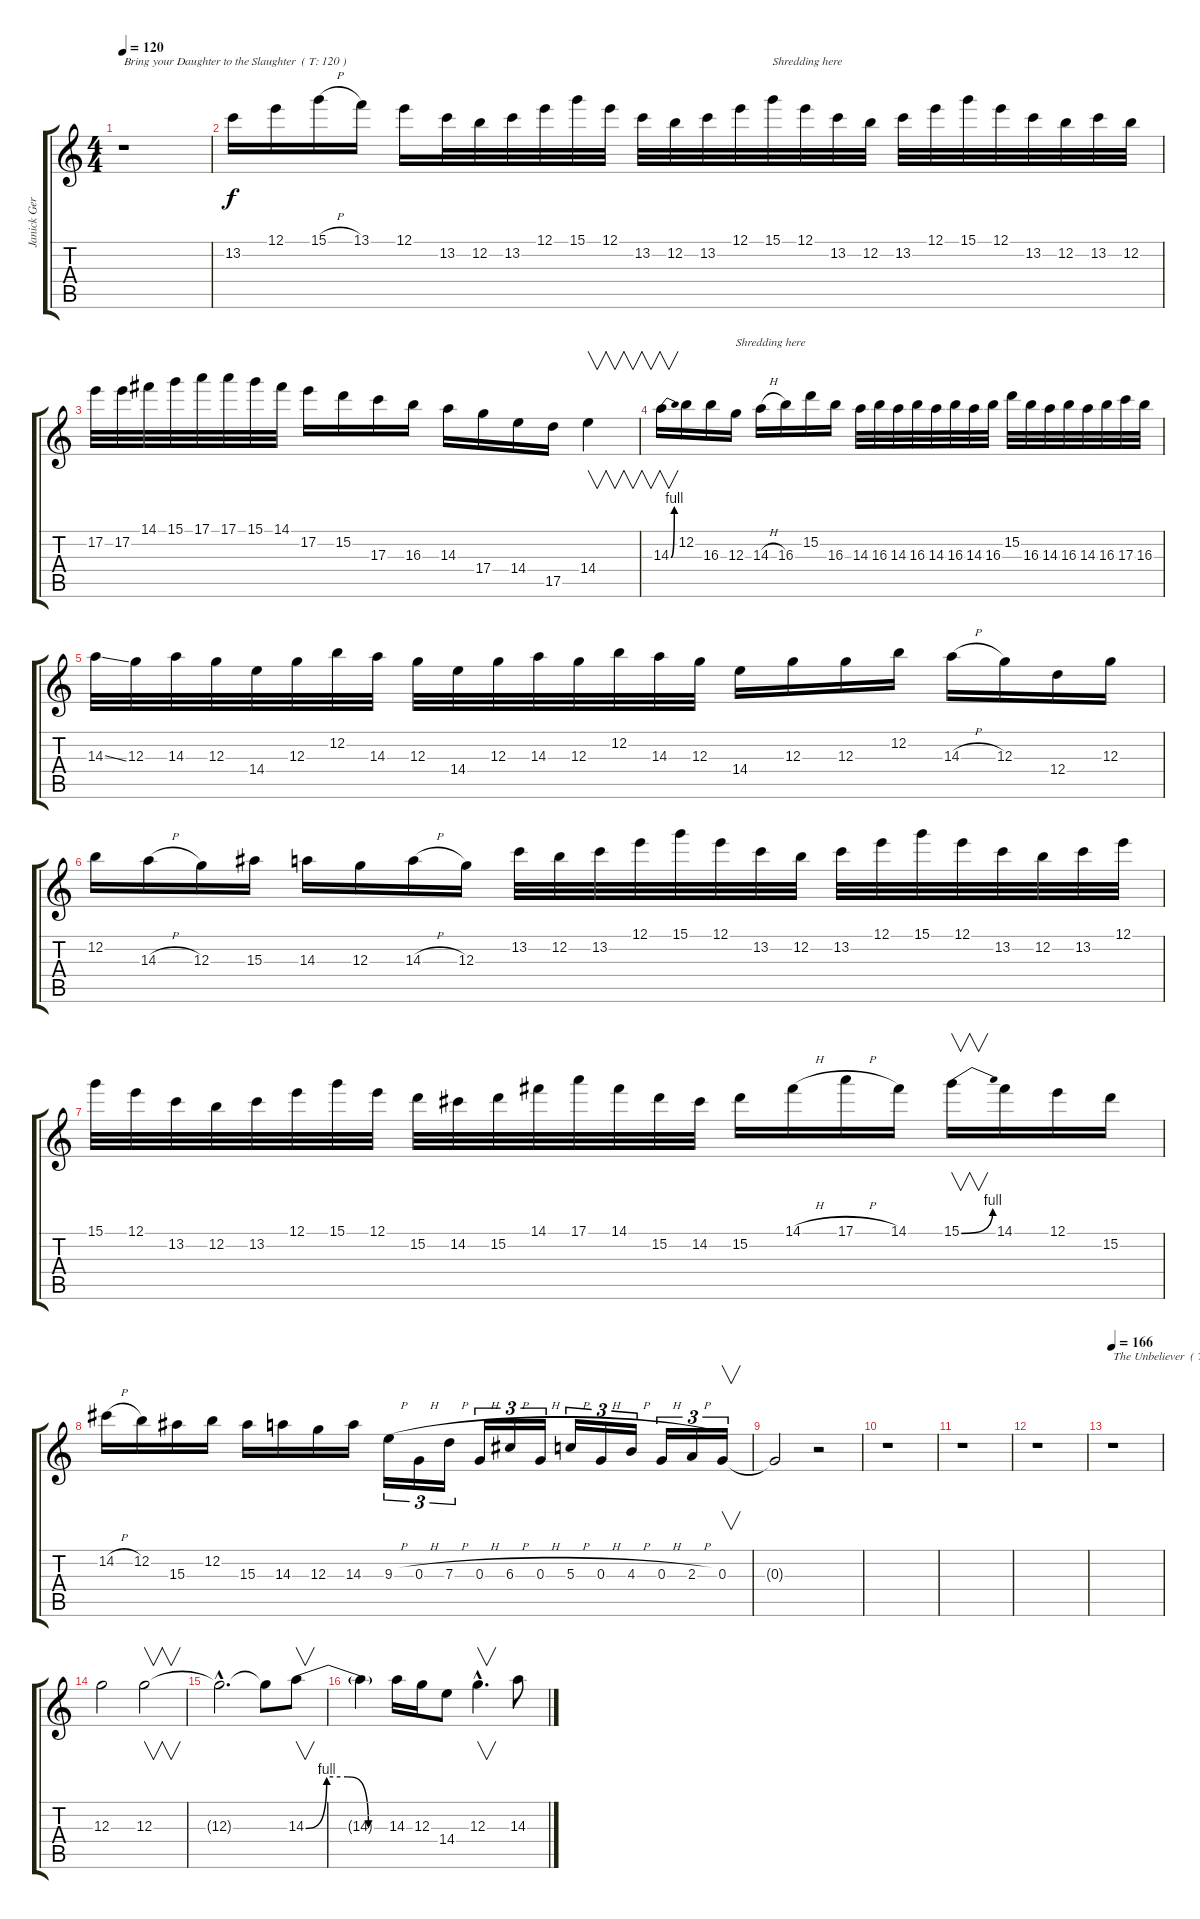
\track ("Janick Gers" "Janick Ger") {instrument distortionguitar}
\staff {score tabs}
\tuning (E4 B3 G3 D3 A2 E2) {hide}
\ts (4 4)
\tempo 120
\clef g2
\ks c
r.1{txt "Bring your Daughter to the Slaughter  ( T: 120 )" dy f} |
13.2.16 12.1.16 15.1{h}.16 13.1.16 12.1.16 13.2.32 12.2.32 13.2.32 12.1.32 15.1.32 12.1.32 13.2.32 12.2.32 13.2.32 12.1.32 15.1.32{txt "Shredding here"} 12.1.32 13.2.32 12.2.32 13.2.32 12.1.32 15.1.32 12.1.32 13.2.32 12.2.32 13.2.32 12.2.32 |
17.2.32 17.2.32 14.1.32 15.1.32 17.1.32 17.1.32 15.1.32 14.1.32 17.2.16 15.2.16 17.3.16 16.3.16 14.3.16 17.4.16 14.4.16 17.5.16 14.4.4{v} |
14.3{be (bend 0 0 60 4)}.16{v} 12.2.16 16.3.16 12.3.16{txt "Shredding here"} 14.3{h}.16 16.3.16 15.2.16 16.3.16 14.3.32 16.3.32 14.3.32 16.3.32 14.3.32 16.3.32 14.3.32 16.3.32 15.2.32 16.3.32 14.3.32 16.3.32 14.3.32 16.3.32 17.3.32 16.3.32 |
14.3{ss}.32 12.3.32 14.3.32 12.3.32 14.4.32 12.3.32 12.2.32 14.3.32 12.3.32 14.4.32 12.3.32 14.3.32 12.3.32 12.2.32 14.3.32 12.3.32 14.4.16 12.3.16 12.3.16 12.2.16 14.3{h}.16 12.3.16 12.4.16 12.3.16 |
12.2.16 14.3{h}.16 12.3.16 15.3.16 14.3.16 12.3.16 14.3{h}.16 12.3.16 13.2.32 12.2.32 13.2.32 12.1.32 15.1.32 12.1.32 13.2.32 12.2.32 13.2.32 12.1.32 15.1.32 12.1.32 13.2.32 12.2.32 13.2.32 12.1.32 |
15.1.32 12.1.32 13.2.32 12.2.32 13.2.32 12.1.32 15.1.32 12.1.32 15.2.32 14.2.32 15.2.32 14.1.32 17.1.32 14.1.32 15.2.32 14.2.32 15.2.16 14.1{h}.16 17.1{h}.16 14.1.16 15.1{be (bend 0 0 60 4)}.16{v} 14.1.16 12.1.16 15.2.16 |
14.2{h}.16 12.2.16 15.3.16 12.2.16 15.3.16 14.3.16 12.3.16 14.3.16 9.3{h}.16{tu (3 2)} 0.3{h}.16{tu (3 2)} 7.3{h}.16{tu (3 2)} 0.3{h}.16{tu (3 2)} 6.3{h}.16{tu (3 2)} 0.3{h}.16{tu (3 2)} 5.3{h}.16{tu (3 2)} 0.3{h}.16{tu (3 2)} 4.3{h}.16{tu (3 2)} 0.3{h}.16{tu (3 2)} 2.3{h}.16{tu (3 2)} 0.3.16{v tu (3 2)} |
0.3{t}.2 r.2 |
r.1 |
r.1 |
r.1 |
\tempo 166
r.1{txt "The Unbeliever  ( T: 166 )"} |
12.3.2 12.3.2{v} |
12.3{hac t}.2{d} 12.3{t}.8 14.3{be (custom 0 0 15 4 30 4 45 0 60 0)}.8{v} |
14.3{t}.4 14.3.16 12.3.16 14.4.8 12.3{hac}.4{v d} 14.3.8
